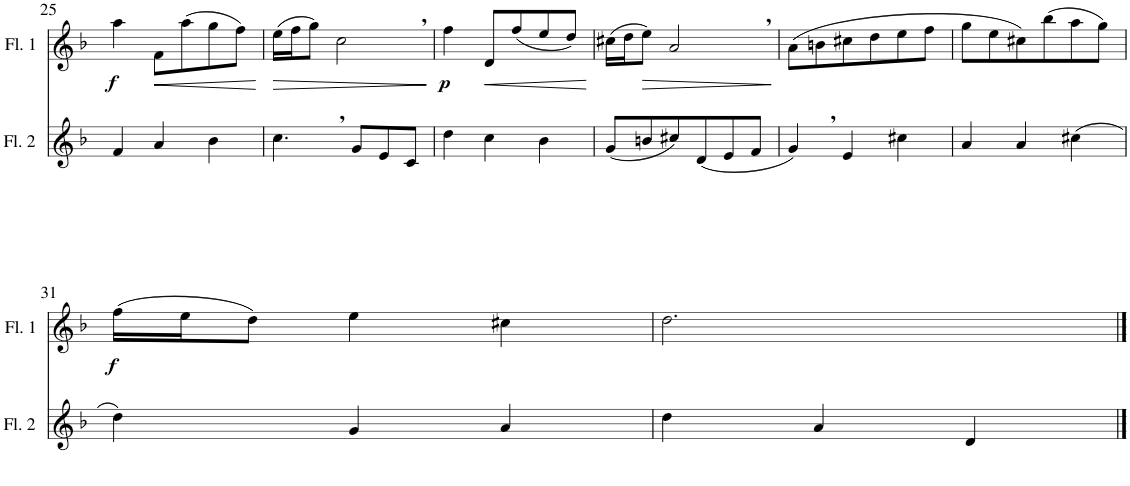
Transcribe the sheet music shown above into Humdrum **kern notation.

**kern	**kern	**dynam
*part2	*part1	*part1
*staff2	*staff1	*staff1
*I"Flauta #2	*I"Flauta #1	*
*I'Fl. 2	*I'Fl. 1	*
!!LO:PB:g=z
*clefG2	*clefG2	*
*k[b-]	*k[b-]	*
*M3/4	*M3/4	*
=25	=25	=25
!	!	!LO:DY:b
4f/	4aa\	f
!	!	!LO:HP:b
4a/	8f\L	<
.	(8aa\	.
4b-\	8gg\	.
.	8ff\J)	.
.	.	[
=26	=26	=26
!	!	!LO:HP:b
4.cc,\	(16ee\LL	>
.	16ff\J	.
.	8gg\J)	.
.	2cc,\	.
8g/L	.	.
8e/	.	.
8c/J	.	.
.	.	]
=27	=27	=27
!	!	!LO:DY:b
4dd\	4ff\	p
!	!	!LO:HP:b
4cc\	8d/L	<
.	(8ff/	.
4b-\	8ee/	.
.	8dd/J)	.
.	.	[
=28	=28	=28
(8g/L	(16cc#X\LL	.
.	16dd\J	.
!	!	!LO:HP:b
8bn/	8ee\J)	>
8cc#X/)	2a,/	.
(8d/	.	.
8e/	.	.
8f/J	.	.
.	.	]
=29	=29	=29
4g,/)	(8a\L	.
.	8bn\	.
4e/	8cc#X\	.
.	8dd\	.
4cc#X\	8ee\	.
.	8ff\J	.
=30	=30	=30
4a/	8gg\L	.
.	8ee\	.
4a/	8cc#X\)	.
.	(8bb-\	.
(4cc#X\	8aa\	.
.	8gg\J)	.
!!LO:LB:g=z
=31	=31	=31
!	!	!LO:DY:b
4dd\)	(16ff\LL	f
.	16ee\J	.
.	8dd\J)	.
4g/	4ee\	.
4a/	4cc#X\	.
=32	=32	=32
4dd\	2.dd\	.
4a/	.	.
4d/	.	.
==	==	==
*-	*-	*-
